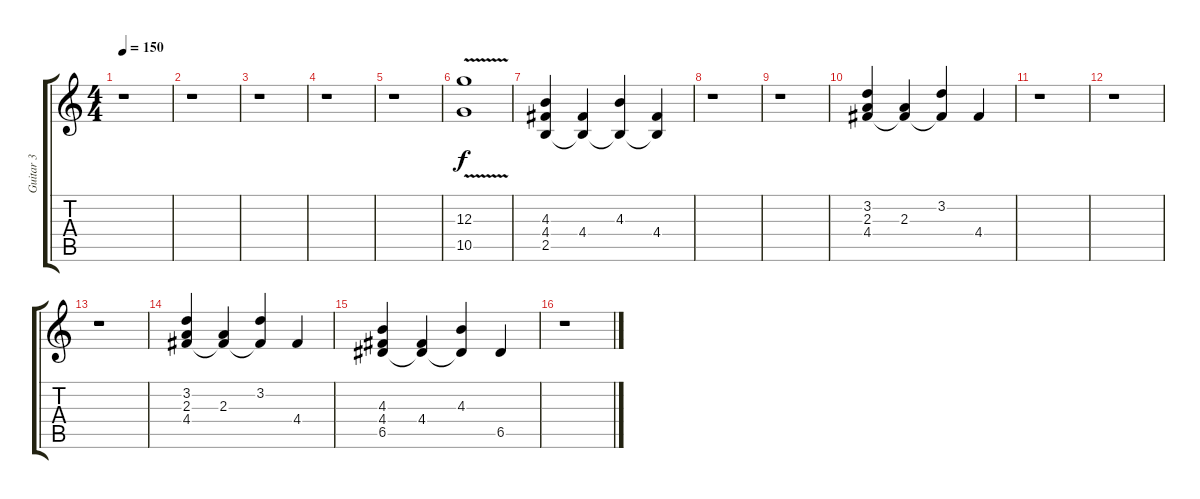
\track ("Guitar 3" "Guitar 3") {instrument overdrivenguitar}
\staff {score tabs}
\tuning (E4 B3 G3 D3 A2 E2) {hide}
\ts (4 4)
\tempo 150
\clef g2
\ks c
r.1{dy f} |
r.1 |
r.1 |
r.1 |
r.1 |
(12.3{v} 10.5{v}).1 |
(4.3 4.4 2.5).4 (4.4 2.5{t}).4 (4.3 2.5{t}).4 (4.4 2.5{t}).4 |
r.1 |
r.1 |
(3.2 2.3 4.4).4 (2.3 4.4{t}).4 (3.2 4.4{t}).4 4.4.4 |
r.1 |
r.1 |
r.1 |
(3.2 2.3 4.4).4 (2.3 4.4{t}).4 (3.2 4.4{t}).4 4.4.4 |
(4.3 4.4 6.5).4 (4.4 6.5{t}).4 (4.3 6.5{t}).4 6.5.4 |
r.1
